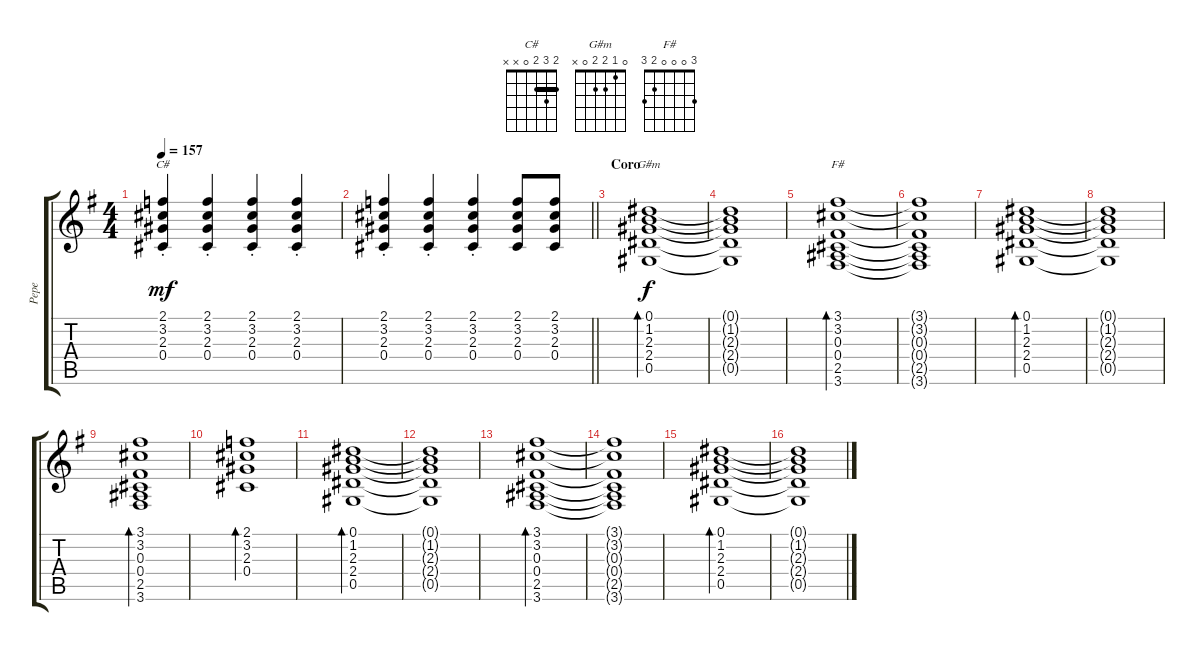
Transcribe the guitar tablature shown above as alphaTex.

\track ("Pepe" "Pepe") {instrument acousticguitarsteel}
\staff {score tabs}
\tuning (Eb4 Bb3 Gb3 Db3 Ab2 Eb2) {hide}
\chord ("C#" 2 3 2 0 x x) {barre 2}
\chord ("G#m" 0 1 2 2 0 x)
\chord ("F#" 3 0 0 0 2 3)
\ts (4 4)
\tempo 157
\clef g2
\ks g
(2.1{st} 3.2{st} 2.3{st} 0.4{st}).4{ch "C#" dy mf} (2.1{st} 3.2{st} 2.3{st} 0.4{st}).4 (2.1{st} 3.2{st} 2.3{st} 0.4{st}).4 (2.1{st} 3.2{st} 2.3{st} 0.4{st}).4 |
\barLineRight lightlight
(2.1{st} 3.2{st} 2.3{st} 0.4{st}).4 (2.1{st} 3.2{st} 2.3{st} 0.4{st}).4 (2.1{st} 3.2{st} 2.3{st} 0.4{st}).4 (2.1 3.2 2.3 0.4).8 (2.1 3.2 2.3 0.4).8 |
\section ("" "Coro")
(0.1 1.2 2.3 2.4 0.5).1{bd 60 ch "G#m" dy f} |
(0.1{t} 1.2{t} 2.3{t} 2.4{t} 0.5{t}).1 |
(3.1 3.2 0.3 0.4 2.5 3.6).1{bd 60 ch "F#"} |
(3.1{t} 3.2{t} 0.3{t} 0.4{t} 2.5{t} 3.6{t}).1 |
(0.1 1.2 2.3 2.4 0.5).1{bd 60} |
(0.1{t} 1.2{t} 2.3{t} 2.4{t} 0.5{t}).1 |
(3.1 3.2 0.3 0.4 2.5 3.6).1{bd 60} |
(2.1 3.2 2.3 0.4).1{bd 60} |
(0.1 1.2 2.3 2.4 0.5).1{bd 60} |
(0.1{t} 1.2{t} 2.3{t} 2.4{t} 0.5{t}).1 |
(3.1 3.2 0.3 0.4 2.5 3.6).1{bd 60} |
(3.1{t} 3.2{t} 0.3{t} 0.4{t} 2.5{t} 3.6{t}).1 |
(0.1 1.2 2.3 2.4 0.5).1{bd 60} |
(0.1{t} 1.2{t} 2.3{t} 2.4{t} 0.5{t}).1
